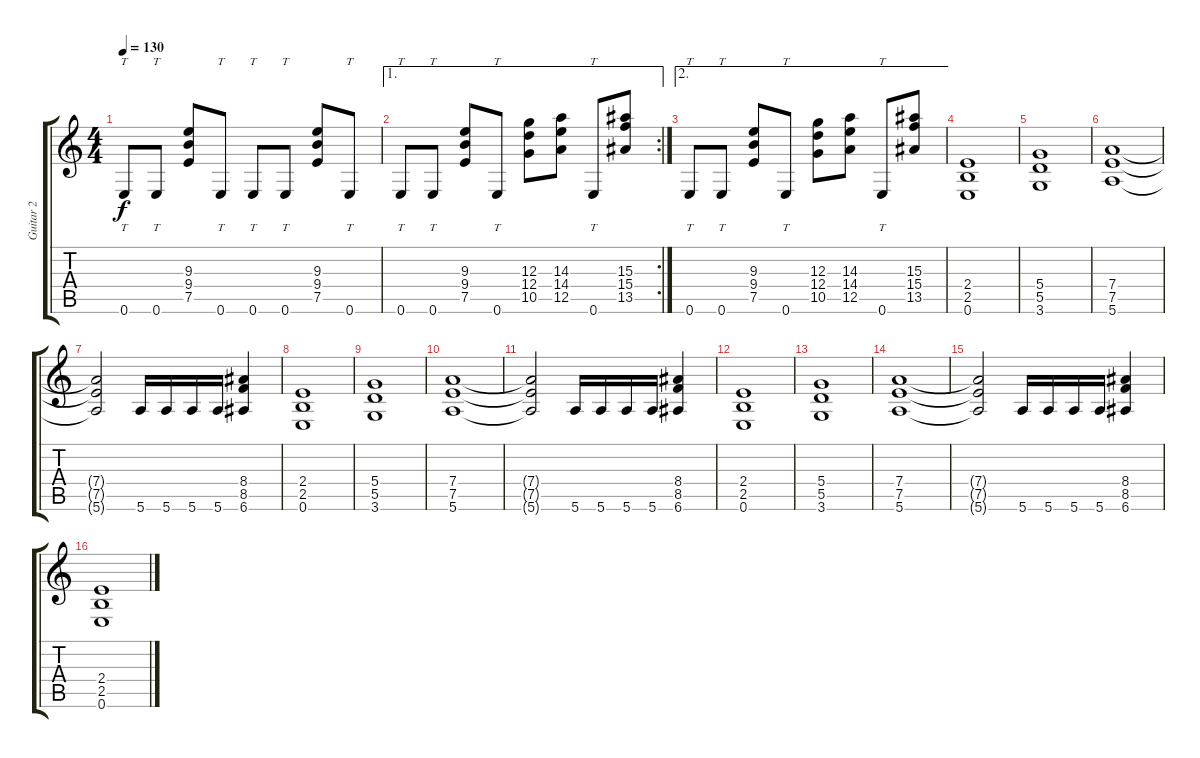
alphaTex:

\track ("Guitar 2" "Guitar 2") {instrument distortionguitar}
\staff {score tabs}
\tuning (E4 B3 G3 D3 A2 E2) {hide}
\ts (4 4)
\tempo 130
\clef g2
\ks c
0.6.8{tt dy f} 0.6.8{tt} (9.3 9.4 7.5).8 0.6.8{tt} 0.6.8{tt} 0.6.8{tt} (9.3 9.4 7.5).8 0.6.8{tt} |
\ae 1
\rc 2
0.6.8{tt} 0.6.8{tt} (9.3 9.4 7.5).8 0.6.8{tt} (12.3 12.4 10.5).8 (14.3 14.4 12.5).8 0.6.8{tt} (15.3 15.4 13.5).8 |
\ae 2
0.6.8{tt} 0.6.8{tt} (9.3 9.4 7.5).8 0.6.8{tt} (12.3 12.4 10.5).8 (14.3 14.4 12.5).8 0.6.8{tt} (15.3 15.4 13.5).8 |
(2.4 2.5 0.6).1{volume 13} |
(5.4 5.5 3.6).1 |
(7.4 7.5 5.6).1 |
(7.4{t} 7.5{t} 5.6{t}).2 5.6.16 5.6.16 5.6.16 5.6.16 (8.4 8.5 6.6).4 |
(2.4 2.5 0.6).1 |
(5.4 5.5 3.6).1 |
(7.4 7.5 5.6).1 |
(7.4{t} 7.5{t} 5.6{t}).2 5.6.16 5.6.16 5.6.16 5.6.16 (8.4 8.5 6.6).4 |
(2.4 2.5 0.6).1 |
(5.4 5.5 3.6).1 |
(7.4 7.5 5.6).1 |
(7.4{t} 7.5{t} 5.6{t}).2 5.6.16 5.6.16 5.6.16 5.6.16 (8.4 8.5 6.6).4 |
(2.4 2.5 0.6).1
